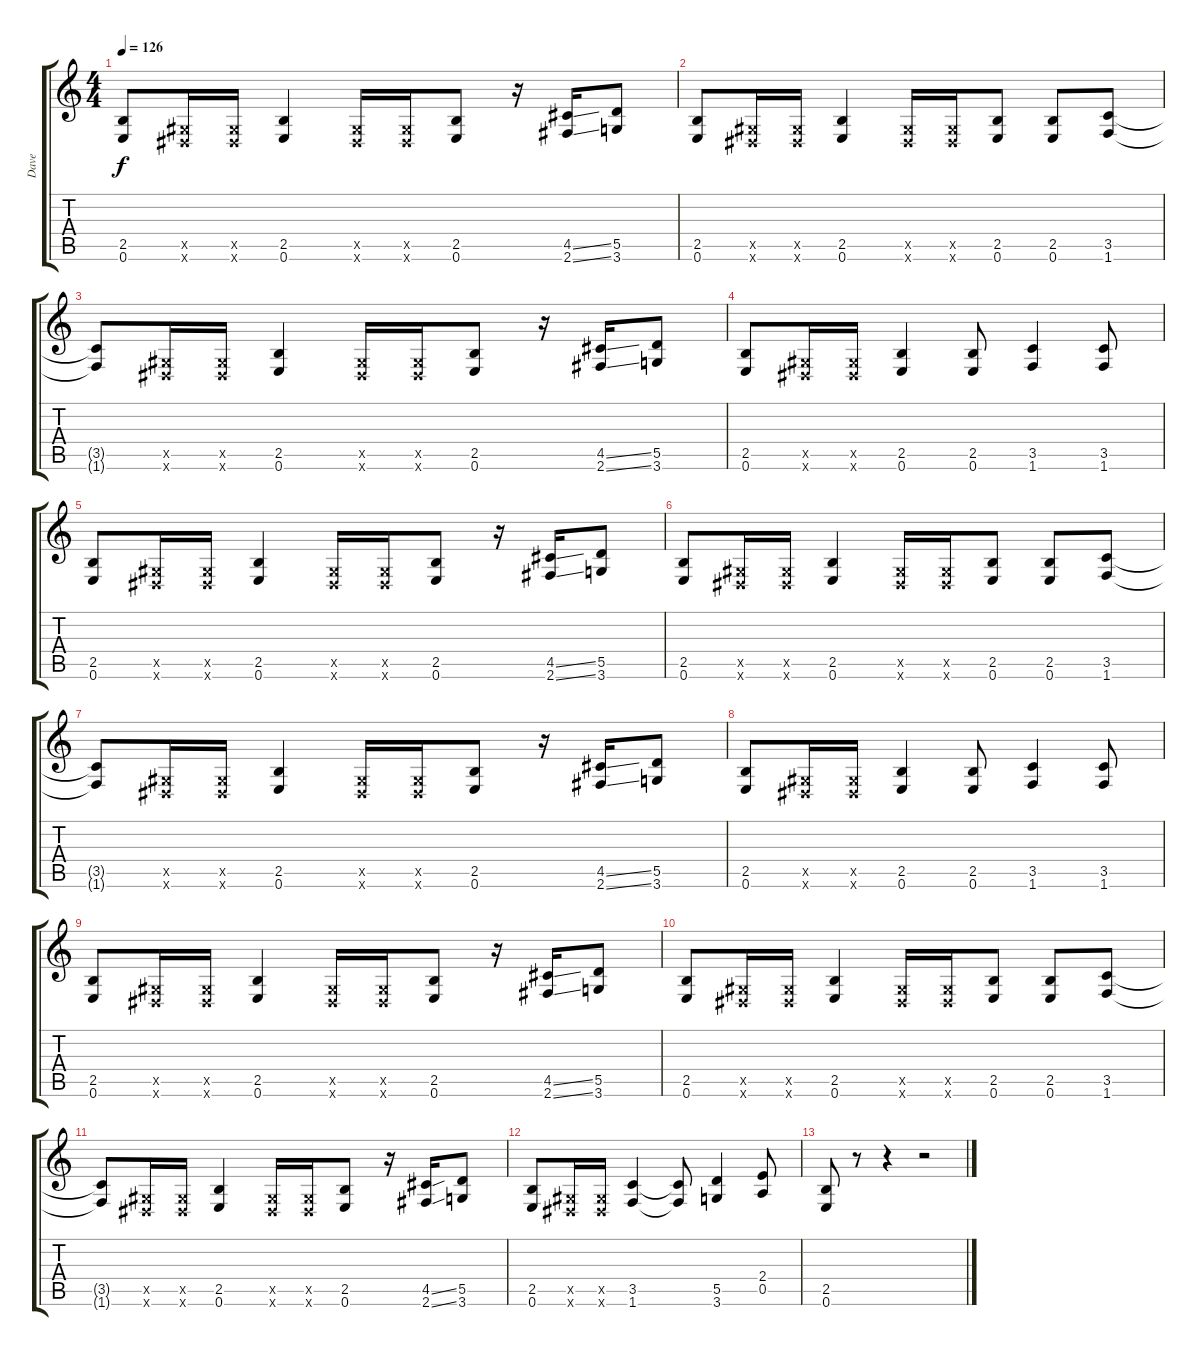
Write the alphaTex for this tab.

\track ("Dave" "Dave") {instrument distortionguitar}
\staff {score tabs}
\tuning (E4 B3 G3 D3 A2 E2) {hide}
\ts (4 4)
\tempo 126
\clef g2
\ks c
(2.5 0.6).8{dy f} (-1.5{x} -1.6{x}).16 (-1.5{x} -1.6{x}).16 (2.5 0.6).4 (-1.5{x} -1.6{x}).16 (-1.5{x} -1.6{x}).16 (2.5 0.6).8 r.16 (4.5{ss} 2.6{ss}).16 (5.5 3.6).8 |
(2.5 0.6).8 (-1.5{x} -1.6{x}).16 (-1.5{x} -1.6{x}).16 (2.5 0.6).4 (-1.5{x} -1.6{x}).16 (-1.5{x} -1.6{x}).16 (2.5 0.6).8 (2.5 0.6).8 (3.5 1.6).8 |
(3.5{t} 1.6{t}).8 (-1.5{x} -1.6{x}).16 (-1.5{x} -1.6{x}).16 (2.5 0.6).4 (-1.5{x} -1.6{x}).16 (-1.5{x} -1.6{x}).16 (2.5 0.6).8 r.16 (4.5{ss} 2.6{ss}).16 (5.5 3.6).8 |
(2.5 0.6).8 (-1.5{x} -1.6{x}).16 (-1.5{x} -1.6{x}).16 (2.5 0.6).4 (2.5 0.6).8 (3.5 1.6).4 (3.5 1.6).8 |
(2.5 0.6).8 (-1.5{x} -1.6{x}).16 (-1.5{x} -1.6{x}).16 (2.5 0.6).4 (-1.5{x} -1.6{x}).16 (-1.5{x} -1.6{x}).16 (2.5 0.6).8 r.16 (4.5{ss} 2.6{ss}).16 (5.5 3.6).8 |
(2.5 0.6).8 (-1.5{x} -1.6{x}).16 (-1.5{x} -1.6{x}).16 (2.5 0.6).4 (-1.5{x} -1.6{x}).16 (-1.5{x} -1.6{x}).16 (2.5 0.6).8 (2.5 0.6).8 (3.5 1.6).8 |
(3.5{t} 1.6{t}).8 (-1.5{x} -1.6{x}).16 (-1.5{x} -1.6{x}).16 (2.5 0.6).4 (-1.5{x} -1.6{x}).16 (-1.5{x} -1.6{x}).16 (2.5 0.6).8 r.16 (4.5{ss} 2.6{ss}).16 (5.5 3.6).8 |
(2.5 0.6).8 (-1.5{x} -1.6{x}).16 (-1.5{x} -1.6{x}).16 (2.5 0.6).4 (2.5 0.6).8 (3.5 1.6).4 (3.5 1.6).8 |
(2.5 0.6).8 (-1.5{x} -1.6{x}).16 (-1.5{x} -1.6{x}).16 (2.5 0.6).4 (-1.5{x} -1.6{x}).16 (-1.5{x} -1.6{x}).16 (2.5 0.6).8 r.16 (4.5{ss} 2.6{ss}).16 (5.5 3.6).8 |
(2.5 0.6).8 (-1.5{x} -1.6{x}).16 (-1.5{x} -1.6{x}).16 (2.5 0.6).4 (-1.5{x} -1.6{x}).16 (-1.5{x} -1.6{x}).16 (2.5 0.6).8 (2.5 0.6).8 (3.5 1.6).8 |
(3.5{t} 1.6{t}).8 (-1.5{x} -1.6{x}).16 (-1.5{x} -1.6{x}).16 (2.5 0.6).4 (-1.5{x} -1.6{x}).16 (-1.5{x} -1.6{x}).16 (2.5 0.6).8 r.16 (4.5{ss} 2.6{ss}).16 (5.5 3.6).8 |
(2.5 0.6).8 (-1.5{x} -1.6{x}).16 (-1.5{x} -1.6{x}).16 (3.5 1.6).4 (3.5{t} 1.6{t}).8 (5.5 3.6).4 (2.4 0.5).8 |
(2.5 0.6).8 r.8 r.4 r.2
